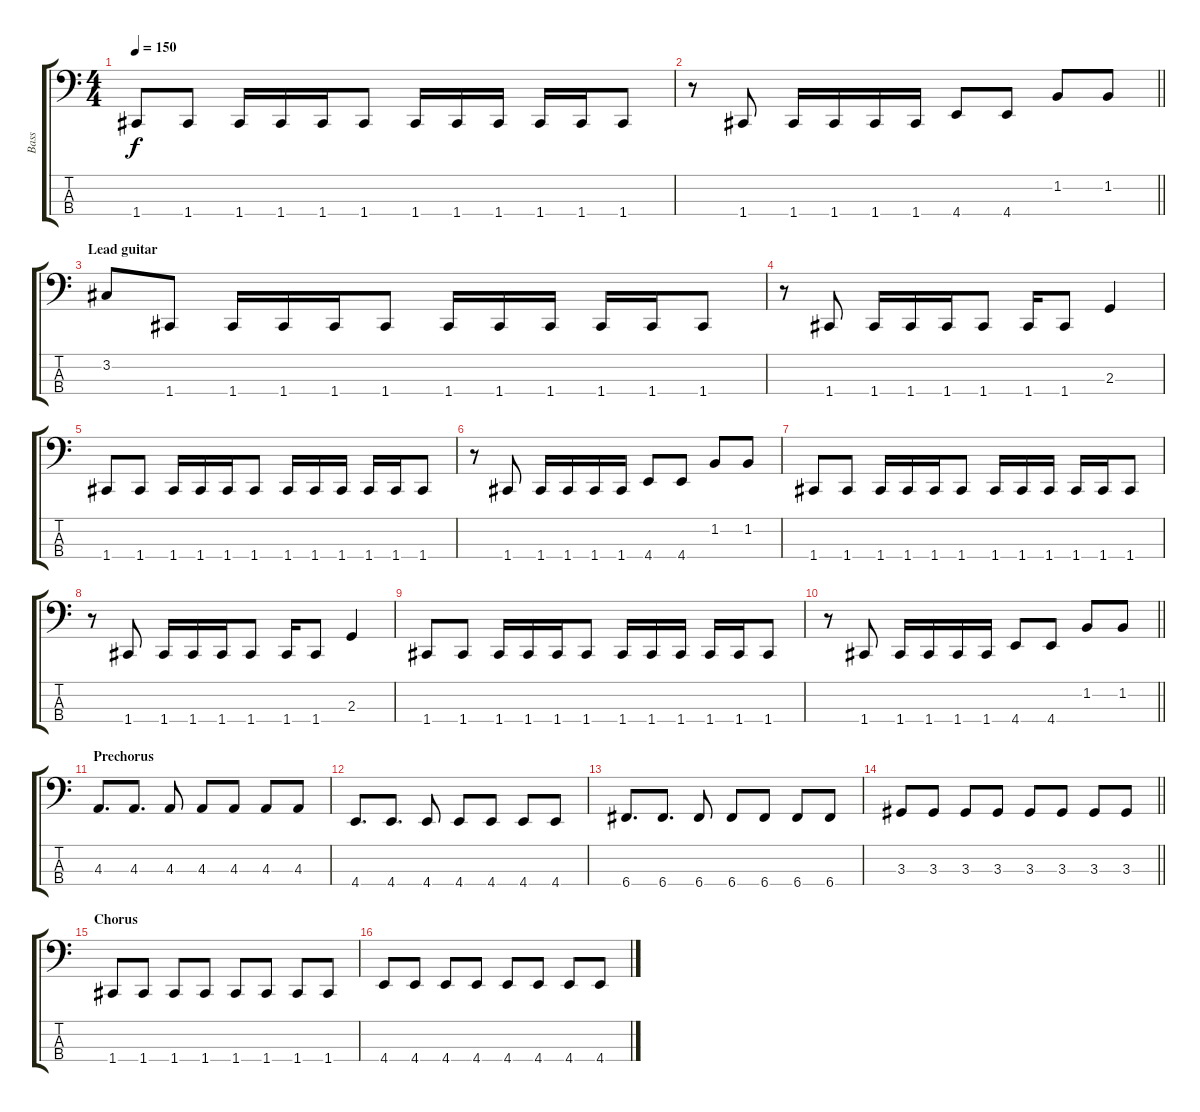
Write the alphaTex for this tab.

\track ("Bass" "Bass") {instrument electricbasspick}
\staff {score tabs}
\tuning (Eb2 Bb1 F1 C1) {hide}
\ts (4 4)
\tempo 150
\clef f4
\ks c
1.4.8{dy f} 1.4.8 1.4.16 1.4.16 1.4.16 1.4.8 1.4.16 1.4.16 1.4.16 1.4.16 1.4.16 1.4.8 |
\barLineRight lightlight
r.8 1.4.8 1.4.16 1.4.16 1.4.16 1.4.16 4.4.8 4.4.8 1.2.8 1.2.8 |
\section ("" "Lead guitar")
3.2.8 1.4.8 1.4.16 1.4.16 1.4.16 1.4.8 1.4.16 1.4.16 1.4.16 1.4.16 1.4.16 1.4.8 |
r.8 1.4.8 1.4.16 1.4.16 1.4.16 1.4.8 1.4.16 1.4.8 2.3.4 |
1.4.8 1.4.8 1.4.16 1.4.16 1.4.16 1.4.8 1.4.16 1.4.16 1.4.16 1.4.16 1.4.16 1.4.8 |
r.8 1.4.8 1.4.16 1.4.16 1.4.16 1.4.16 4.4.8 4.4.8 1.2.8 1.2.8 |
1.4.8 1.4.8 1.4.16 1.4.16 1.4.16 1.4.8 1.4.16 1.4.16 1.4.16 1.4.16 1.4.16 1.4.8 |
r.8 1.4.8 1.4.16 1.4.16 1.4.16 1.4.8 1.4.16 1.4.8 2.3.4 |
1.4.8 1.4.8 1.4.16 1.4.16 1.4.16 1.4.8 1.4.16 1.4.16 1.4.16 1.4.16 1.4.16 1.4.8 |
\barLineRight lightlight
r.8 1.4.8 1.4.16 1.4.16 1.4.16 1.4.16 4.4.8 4.4.8 1.2.8 1.2.8 |
\section ("" "Prechorus")
4.3.8{d} 4.3.8{d} 4.3.8 4.3.8 4.3.8 4.3.8 4.3.8 |
4.4.8{d} 4.4.8{d} 4.4.8 4.4.8 4.4.8 4.4.8 4.4.8 |
6.4.8{d} 6.4.8{d} 6.4.8 6.4.8 6.4.8 6.4.8 6.4.8 |
\barLineRight lightlight
3.3.8 3.3.8 3.3.8 3.3.8 3.3.8 3.3.8 3.3.8 3.3.8 |
\section ("" "Chorus")
1.4.8 1.4.8 1.4.8 1.4.8 1.4.8 1.4.8 1.4.8 1.4.8 |
4.4.8 4.4.8 4.4.8 4.4.8 4.4.8 4.4.8 4.4.8 4.4.8
